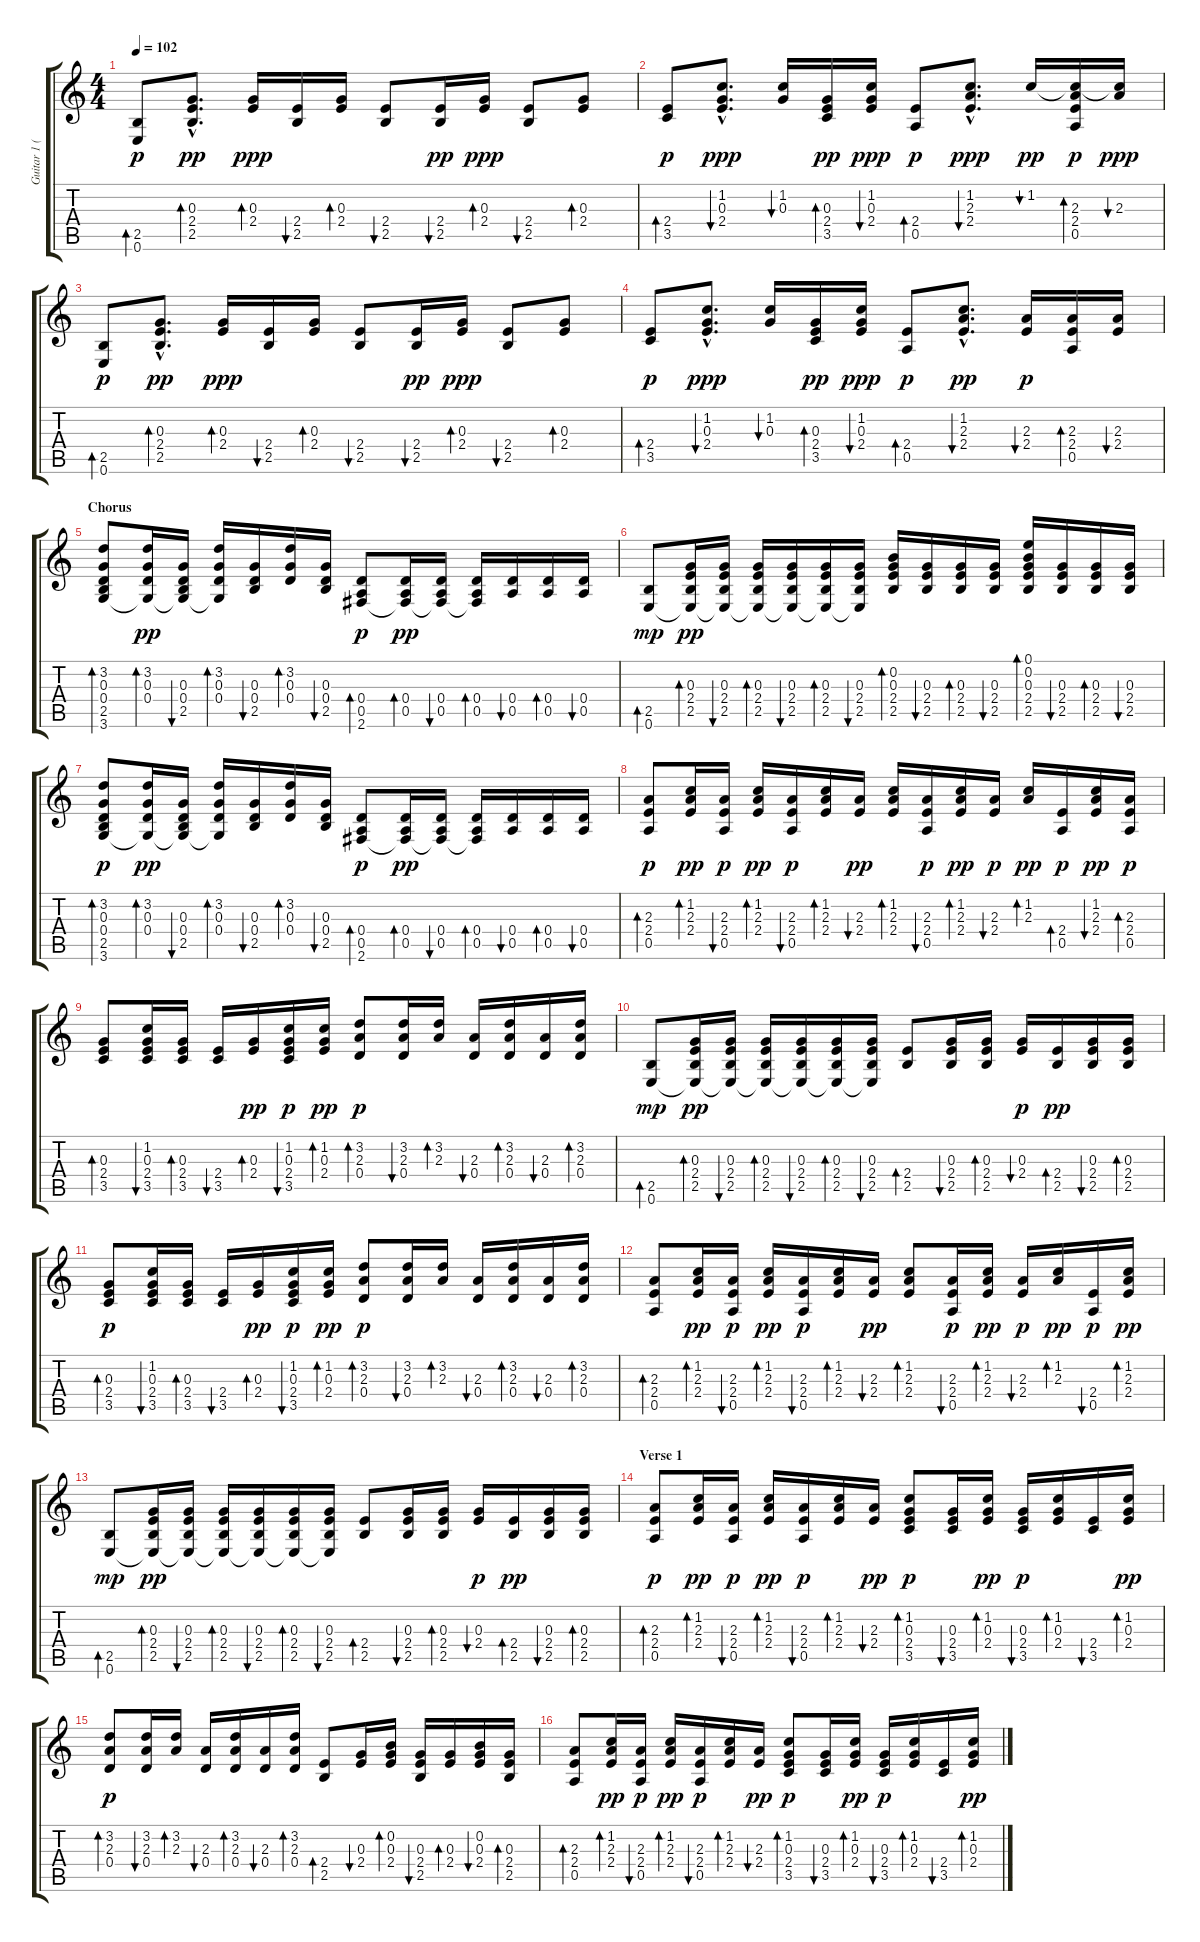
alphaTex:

\track ("Guitar 1 (Chords)" "Guitar 1 (") {instrument acousticguitarsteel}
\staff {score tabs}
\tuning (E4 B3 G3 D3 A2 E2) {hide}
\ts (4 4)
\tempo 102
\clef g2
\ks c
(2.5 0.6).8{bd 60 dy p instrument acousticguitarsteel} (0.3{hac} 2.4{hac} 2.5{hac}).8{d bd 60 dy pp} (0.3 2.4).16{bd 120 dy ppp} (2.4 2.5).16{bu 120} (0.3 2.4).16{bd 120} (2.4 2.5).8{bu 120} (2.4 2.5).16{bu 120 dy pp} (0.3 2.4).16{bd 120 dy ppp} (2.4 2.5).8{bu 120} (0.3 2.4).8{bd 120} |
(2.4 3.5).8{bd 120 dy p} (1.2{hac} 0.3{hac} 2.4{hac}).8{d bu 120 dy ppp} (1.2 0.3).16{bu 120} (0.3 2.4 3.5).16{bd 120 dy pp} (1.2 0.3 2.4).16{bu 120 dy ppp} (2.4 0.5).8{bd 120 dy p} (1.2{hac} 2.3{hac} 2.4{hac}).8{d bu 120 dy ppp} 1.2.16{bu 120 dy pp} (1.2{t} 2.3 2.4 0.5).16{bd 120 dy p} (1.2{t} 2.3).16{bu 120 dy ppp} |
(2.5 0.6).8{bd 60 dy p} (0.3{hac} 2.4{hac} 2.5{hac}).8{d bd 60 dy pp} (0.3 2.4).16{bd 120 dy ppp} (2.4 2.5).16{bu 120} (0.3 2.4).16{bd 120} (2.4 2.5).8{bu 120} (2.4 2.5).16{bu 120 dy pp} (0.3 2.4).16{bd 120 dy ppp} (2.4 2.5).8{bu 120} (0.3 2.4).8{bd 120} |
(2.4 3.5).8{bd 120 dy p} (1.2{hac} 0.3{hac} 2.4{hac}).8{d bu 120 dy ppp} (1.2 0.3).16{bu 120} (0.3 2.4 3.5).16{bd 120 dy pp} (1.2 0.3 2.4).16{bu 120 dy ppp} (2.4 0.5).8{bd 120 dy p} (1.2{hac} 2.3{hac} 2.4{hac}).8{d bu 120 dy pp} (2.3 2.4).16{bu 120 dy p} (2.3 2.4 0.5).16{bd 120} (2.3 2.4).16{bu 120} |
\section ("" "Chorus")
(3.2 0.3 0.4 2.5 3.6).8{bd 120} (3.2 0.3 0.4 3.6{t}).16{bd 120 dy pp} (0.3 0.4 2.5 3.6{t}).16{bu 120} (3.2 0.3 0.4 3.6{t}).16{bd 120} (0.3 0.4 2.5).16{bu 120} (3.2 0.3 0.4).16{bd 120} (0.3 0.4 2.5).16{bu 120} (0.4 0.5 2.6).8{bd 120 dy p} (0.4 0.5 2.6{t}).16{bd 120 dy pp} (0.4 0.5 2.6{t}).16{bu 120} (0.4 0.5 2.6{t}).16{bd 120} (0.4 0.5).16{bu 120} (0.4 0.5).16{bd 120} (0.4 0.5).16{bu 120} |
(2.5 0.6).8{bd 120 dy mp} (0.3 2.4 2.5 0.6{t}).16{bd 120 dy pp} (0.3 2.4 2.5 0.6{t}).16{bu 120} (0.3 2.4 2.5 0.6{t}).16{bd 120} (0.3 2.4 2.5 0.6{t}).16{bu 120} (0.3 2.4 2.5 0.6{t}).16{bd 120} (0.3 2.4 2.5 0.6{t}).16{bu 120} (0.2 0.3 2.4 2.5).16{bd 120} (0.3 2.4 2.5).16{bu 120} (0.3 2.4 2.5).16{bd 120} (0.3 2.4 2.5).16{bu 120} (0.1 0.2 0.3 2.4 2.5).16{bd 120} (0.3 2.4 2.5).16{bu 120} (0.3 2.4 2.5).16{bd 120} (0.3 2.4 2.5).16{bu 120} |
(3.2 0.3 0.4 2.5 3.6).8{bd 120 dy p} (3.2 0.3 0.4 3.6{t}).16{bd 120 dy pp} (0.3 0.4 2.5 3.6{t}).16{bu 120} (3.2 0.3 0.4 3.6{t}).16{bd 120} (0.3 0.4 2.5).16{bu 120} (3.2 0.3 0.4).16{bd 120} (0.3 0.4 2.5).16{bu 120} (0.4 0.5 2.6).8{bd 120 dy p} (0.4 0.5 2.6{t}).16{bd 120 dy pp} (0.4 0.5 2.6{t}).16{bu 120} (0.4 0.5 2.6{t}).16{bd 120} (0.4 0.5).16{bu 120} (0.4 0.5).16{bd 120} (0.4 0.5).16{bu 120} |
(2.3 2.4 0.5).8{bd 120 dy p} (1.2 2.3 2.4).16{bd 120 dy pp} (2.3 2.4 0.5).16{bu 120 dy p} (1.2 2.3 2.4).16{bd 120 dy pp} (2.3 2.4 0.5).16{bu 120 dy p} (1.2 2.3 2.4).16{bd 120} (2.3 2.4).16{bu 120 dy pp} (1.2 2.3 2.4).16{bd 120} (2.3 2.4 0.5).16{bu 120 dy p} (1.2 2.3 2.4).16{bd 120 dy pp} (2.3 2.4).16{bu 120 dy p} (1.2 2.3).16{bd 120 dy pp} (2.4 0.5).16{bd 120 dy p} (1.2 2.3 2.4).16{bu 120 dy pp} (2.3 2.4 0.5).16{bd 120 dy p} |
(0.3 2.4 3.5).8{bd 120} (1.2 0.3 2.4 3.5).16{bu 120} (0.3 2.4 3.5).16{bd 120} (2.4 3.5).16{bu 120} (0.3 2.4).16{bd 120 dy pp} (1.2 0.3 2.4 3.5).16{bu 120 dy p} (1.2 0.3 2.4).16{bd 120 dy pp} (3.2 2.3 0.4).8{bd 120 dy p} (3.2 2.3 0.4).16{bu 120} (3.2 2.3).16{bd 120} (2.3 0.4).16{bu 120} (3.2 2.3 0.4).16{bd 120} (2.3 0.4).16{bu 120} (3.2 2.3 0.4).16{bd 120} |
(2.5 0.6).8{bd 120 dy mp} (0.3 2.4 2.5 0.6{t}).16{bd 120 dy pp} (0.3 2.4 2.5 0.6{t}).16{bu 120} (0.3 2.4 2.5 0.6{t}).16{bd 120} (0.3 2.4 2.5 0.6{t}).16{bu 120} (0.3 2.4 2.5 0.6{t}).16{bd 120} (0.3 2.4 2.5 0.6{t}).16{bu 120} (2.4 2.5).8{bd 120} (0.3 2.4 2.5).16{bu 120} (0.3 2.4 2.5).16{bd 120} (0.3 2.4).16{bu 120 dy p} (2.4 2.5).16{bd 120 dy pp} (0.3 2.4 2.5).16{bu 120} (0.3 2.4 2.5).16{bd 120} |
(0.3 2.4 3.5).8{bd 120 dy p} (1.2 0.3 2.4 3.5).16{bu 120} (0.3 2.4 3.5).16{bd 120} (2.4 3.5).16{bu 120} (0.3 2.4).16{bd 120 dy pp} (1.2 0.3 2.4 3.5).16{bu 120 dy p} (1.2 0.3 2.4).16{bd 120 dy pp} (3.2 2.3 0.4).8{bd 120 dy p} (3.2 2.3 0.4).16{bu 120} (3.2 2.3).16{bd 120} (2.3 0.4).16{bu 120} (3.2 2.3 0.4).16{bd 120} (2.3 0.4).16{bu 120} (3.2 2.3 0.4).16{bd 120} |
(2.3 2.4 0.5).8{bd 120} (1.2 2.3 2.4).16{bd 120 dy pp} (2.3 2.4 0.5).16{bu 120 dy p} (1.2 2.3 2.4).16{bd 120 dy pp} (2.3 2.4 0.5).16{bu 120 dy p} (1.2 2.3 2.4).16{bd 120} (2.3 2.4).16{bu 120 dy pp} (1.2 2.3 2.4).8{bd 120} (2.3 2.4 0.5).16{bu 120 dy p} (1.2 2.3 2.4).16{bd 120 dy pp} (2.3 2.4).16{bu 120 dy p} (1.2 2.3).16{bd 120 dy pp} (2.4 0.5).16{bu 120 dy p} (1.2 2.3 2.4).16{bd 120 dy pp} |
(2.5 0.6).8{bd 120 dy mp} (0.3 2.4 2.5 0.6{t}).16{bd 120 dy pp} (0.3 2.4 2.5 0.6{t}).16{bu 120} (0.3 2.4 2.5 0.6{t}).16{bd 120} (0.3 2.4 2.5 0.6{t}).16{bu 120} (0.3 2.4 2.5 0.6{t}).16{bd 120} (0.3 2.4 2.5 0.6{t}).16{bu 120} (2.4 2.5).8{bd 120} (0.3 2.4 2.5).16{bu 120} (0.3 2.4 2.5).16{bd 120} (0.3 2.4).16{bu 120 dy p} (2.4 2.5).16{bd 120 dy pp} (0.3 2.4 2.5).16{bu 120} (0.3 2.4 2.5).16{bd 120} |
\section ("" "Verse 1")
(2.3 2.4 0.5).8{bd 120 dy p} (1.2 2.3 2.4).16{bd 120 dy pp} (2.3 2.4 0.5).16{bu 120 dy p} (1.2 2.3 2.4).16{bd 120 dy pp} (2.3 2.4 0.5).16{bu 120 dy p} (1.2 2.3 2.4).16{bd 120} (2.3 2.4).16{bu 120 dy pp} (1.2 0.3 2.4 3.5).8{bd 120 dy p} (0.3 2.4 3.5).16{bu 120} (1.2 0.3 2.4).16{bd 120 dy pp} (0.3 2.4 3.5).16{bu 120 dy p} (1.2 0.3 2.4).16{bd 120} (2.4 3.5).16{bu 120} (1.2 0.3 2.4).16{bd 120 dy pp} |
(3.2 2.3 0.4).8{bd 120 dy p} (3.2 2.3 0.4).16{bu 120} (3.2 2.3).16{bd 120} (2.3 0.4).16{bu 120} (3.2 2.3 0.4).16{bd 120} (2.3 0.4).16{bu 120} (3.2 2.3 0.4).16{bd 120} (2.4 2.5).8{bd 120} (0.3 2.4).16{bu 120} (0.2 0.3 2.4).16{bd 120} (0.3 2.4 2.5).16{bu 120} (0.3 2.4).16{bd 120} (0.2 0.3 2.4).16{bu 120} (0.3 2.4 2.5).16{bd 120} |
(2.3 2.4 0.5).8{bd 120} (1.2 2.3 2.4).16{bd 120 dy pp} (2.3 2.4 0.5).16{bu 120 dy p} (1.2 2.3 2.4).16{bd 120 dy pp} (2.3 2.4 0.5).16{bu 120 dy p} (1.2 2.3 2.4).16{bd 120} (2.3 2.4).16{bu 120 dy pp} (1.2 0.3 2.4 3.5).8{bd 120 dy p} (0.3 2.4 3.5).16{bu 120} (1.2 0.3 2.4).16{bd 120 dy pp} (0.3 2.4 3.5).16{bu 120 dy p} (1.2 0.3 2.4).16{bd 120} (2.4 3.5).16{bu 120} (1.2 0.3 2.4).16{bd 120 dy pp}
